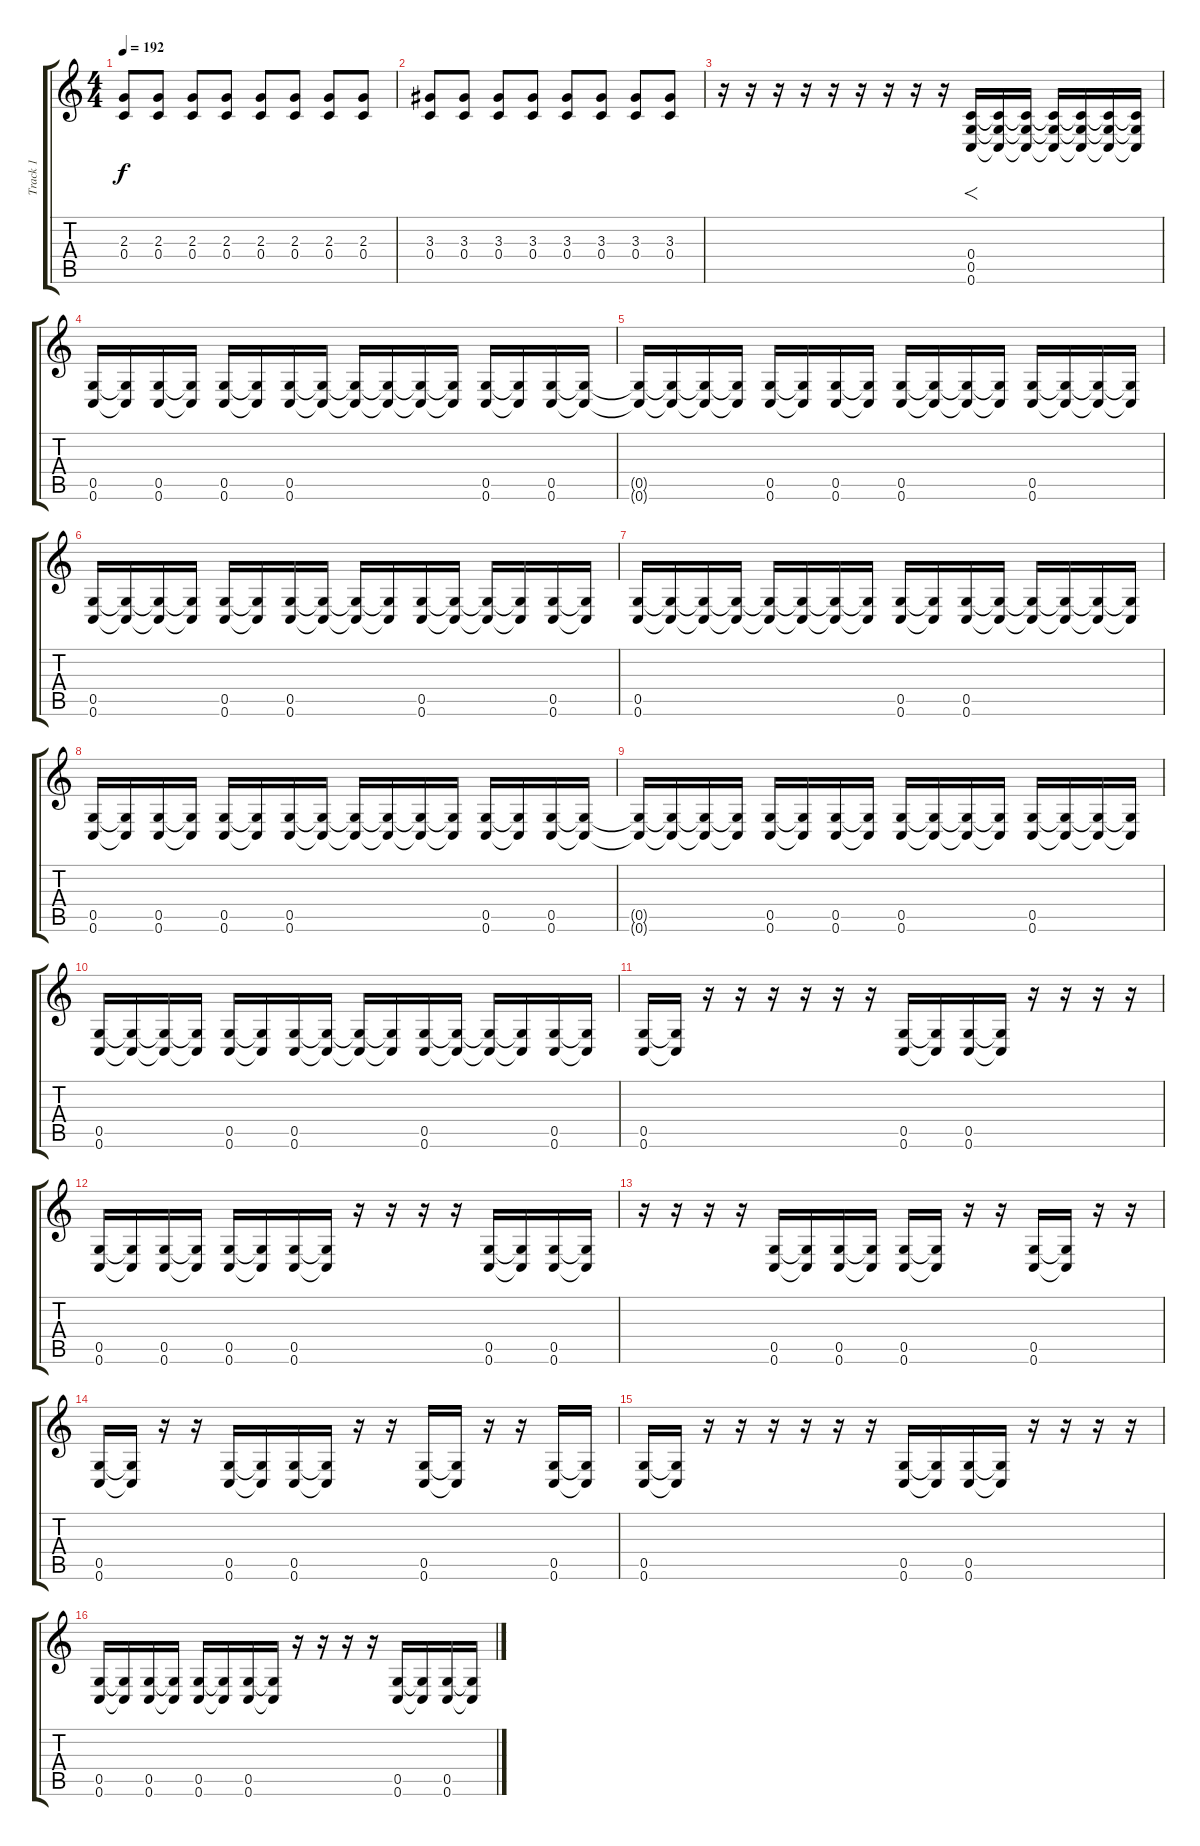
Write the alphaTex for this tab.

\track ("Track 1" "Track 1") {instrument distortionguitar}
\staff {score tabs}
\tuning (D4 A3 F3 C3 G2 C2) {hide}
\ts (4 4)
\tempo 192
\clef g2
\ks c
(2.3 0.4).8{dy f} (2.3 0.4).8 (2.3 0.4).8 (2.3 0.4).8 (2.3 0.4).8 (2.3 0.4).8 (2.3 0.4).8 (2.3 0.4).8 |
(3.3 0.4).8 (3.3 0.4).8 (3.3 0.4).8 (3.3 0.4).8 (3.3 0.4).8 (3.3 0.4).8 (3.3 0.4).8 (3.3 0.4).8 |
r.16 r.16 r.16 r.16 r.16 r.16 r.16 r.16 r.16 (0.4 0.5 0.6).16{f} (0.4{t} 0.5{t} 0.6{t}).16 (0.4{t} 0.5{t} 0.6{t}).16 (0.4{t} 0.5{t} 0.6{t}).16 (0.4{t} 0.5{t} 0.6{t}).16 (0.4{t} 0.5{t} 0.6{t}).16 (0.4{t} 0.5{t} 0.6{t}).16 |
(0.5 0.6).16 (0.5{t} 0.6{t}).16 (0.5 0.6).16 (0.5{t} 0.6{t}).16 (0.5 0.6).16 (0.5{t} 0.6{t}).16 (0.5 0.6).16 (0.5{t} 0.6{t}).16 (0.5{t} 0.6{t}).16 (0.5{t} 0.6{t}).16 (0.5{t} 0.6{t}).16 (0.5{t} 0.6{t}).16 (0.5 0.6).16 (0.5{t} 0.6{t}).16 (0.5 0.6).16 (0.5{t} 0.6{t}).16 |
(0.5{t} 0.6{t}).16 (0.5{t} 0.6{t}).16 (0.5{t} 0.6{t}).16 (0.5{t} 0.6{t}).16 (0.5 0.6).16 (0.5{t} 0.6{t}).16 (0.5 0.6).16 (0.5{t} 0.6{t}).16 (0.5 0.6).16 (0.5{t} 0.6{t}).16 (0.5{t} 0.6{t}).16 (0.5{t} 0.6{t}).16 (0.5 0.6).16 (0.5{t} 0.6{t}).16 (0.5{t} 0.6{t}).16 (0.5{t} 0.6{t}).16 |
(0.5 0.6).16 (0.5{t} 0.6{t}).16 (0.5{t} 0.6{t}).16 (0.5{t} 0.6{t}).16 (0.5 0.6).16 (0.5{t} 0.6{t}).16 (0.5 0.6).16 (0.5{t} 0.6{t}).16 (0.5{t} 0.6{t}).16 (0.5{t} 0.6{t}).16 (0.5 0.6).16 (0.5{t} 0.6{t}).16 (0.5{t} 0.6{t}).16 (0.5{t} 0.6{t}).16 (0.5 0.6).16 (0.5{t} 0.6{t}).16 |
(0.5 0.6).16 (0.5{t} 0.6{t}).16 (0.5{t} 0.6{t}).16 (0.5{t} 0.6{t}).16 (0.5{t} 0.6{t}).16 (0.5{t} 0.6{t}).16 (0.5{t} 0.6{t}).16 (0.5{t} 0.6{t}).16 (0.5 0.6).16 (0.5{t} 0.6{t}).16 (0.5 0.6).16 (0.5{t} 0.6{t}).16 (0.5{t} 0.6{t}).16 (0.5{t} 0.6{t}).16 (0.5{t} 0.6{t}).16 (0.5{t} 0.6{t}).16 |
(0.5 0.6).16 (0.5{t} 0.6{t}).16 (0.5 0.6).16 (0.5{t} 0.6{t}).16 (0.5 0.6).16 (0.5{t} 0.6{t}).16 (0.5 0.6).16 (0.5{t} 0.6{t}).16 (0.5{t} 0.6{t}).16 (0.5{t} 0.6{t}).16 (0.5{t} 0.6{t}).16 (0.5{t} 0.6{t}).16 (0.5 0.6).16 (0.5{t} 0.6{t}).16 (0.5 0.6).16 (0.5{t} 0.6{t}).16 |
(0.5{t} 0.6{t}).16 (0.5{t} 0.6{t}).16 (0.5{t} 0.6{t}).16 (0.5{t} 0.6{t}).16 (0.5 0.6).16 (0.5{t} 0.6{t}).16 (0.5 0.6).16 (0.5{t} 0.6{t}).16 (0.5 0.6).16 (0.5{t} 0.6{t}).16 (0.5{t} 0.6{t}).16 (0.5{t} 0.6{t}).16 (0.5 0.6).16 (0.5{t} 0.6{t}).16 (0.5{t} 0.6{t}).16 (0.5{t} 0.6{t}).16 |
(0.5 0.6).16 (0.5{t} 0.6{t}).16 (0.5{t} 0.6{t}).16 (0.5{t} 0.6{t}).16 (0.5 0.6).16 (0.5{t} 0.6{t}).16 (0.5 0.6).16 (0.5{t} 0.6{t}).16 (0.5{t} 0.6{t}).16 (0.5{t} 0.6{t}).16 (0.5 0.6).16 (0.5{t} 0.6{t}).16 (0.5{t} 0.6{t}).16 (0.5{t} 0.6{t}).16 (0.5 0.6).16 (0.5{t} 0.6{t}).16 |
(0.5 0.6).16 (0.5{t} 0.6{t}).16 r.16 r.16 r.16 r.16 r.16 r.16 (0.5 0.6).16 (0.5{t} 0.6{t}).16 (0.5 0.6).16 (0.5{t} 0.6{t}).16 r.16 r.16 r.16 r.16 |
(0.5 0.6).16 (0.5{t} 0.6{t}).16 (0.5 0.6).16 (0.5{t} 0.6{t}).16 (0.5 0.6).16 (0.5{t} 0.6{t}).16 (0.5 0.6).16 (0.5{t} 0.6{t}).16 r.16 r.16 r.16 r.16 (0.5 0.6).16 (0.5{t} 0.6{t}).16 (0.5 0.6).16 (0.5{t} 0.6{t}).16 |
r.16 r.16 r.16 r.16 (0.5 0.6).16 (0.5{t} 0.6{t}).16 (0.5 0.6).16 (0.5{t} 0.6{t}).16 (0.5 0.6).16 (0.5{t} 0.6{t}).16 r.16 r.16 (0.5 0.6).16 (0.5{t} 0.6{t}).16 r.16 r.16 |
(0.5 0.6).16 (0.5{t} 0.6{t}).16 r.16 r.16 (0.5 0.6).16 (0.5{t} 0.6{t}).16 (0.5 0.6).16 (0.5{t} 0.6{t}).16 r.16 r.16 (0.5 0.6).16 (0.5{t} 0.6{t}).16 r.16 r.16 (0.5 0.6).16 (0.5{t} 0.6{t}).16 |
(0.5 0.6).16 (0.5{t} 0.6{t}).16 r.16 r.16 r.16 r.16 r.16 r.16 (0.5 0.6).16 (0.5{t} 0.6{t}).16 (0.5 0.6).16 (0.5{t} 0.6{t}).16 r.16 r.16 r.16 r.16 |
(0.5 0.6).16 (0.5{t} 0.6{t}).16 (0.5 0.6).16 (0.5{t} 0.6{t}).16 (0.5 0.6).16 (0.5{t} 0.6{t}).16 (0.5 0.6).16 (0.5{t} 0.6{t}).16 r.16 r.16 r.16 r.16 (0.5 0.6).16 (0.5{t} 0.6{t}).16 (0.5 0.6).16 (0.5{t} 0.6{t}).16
